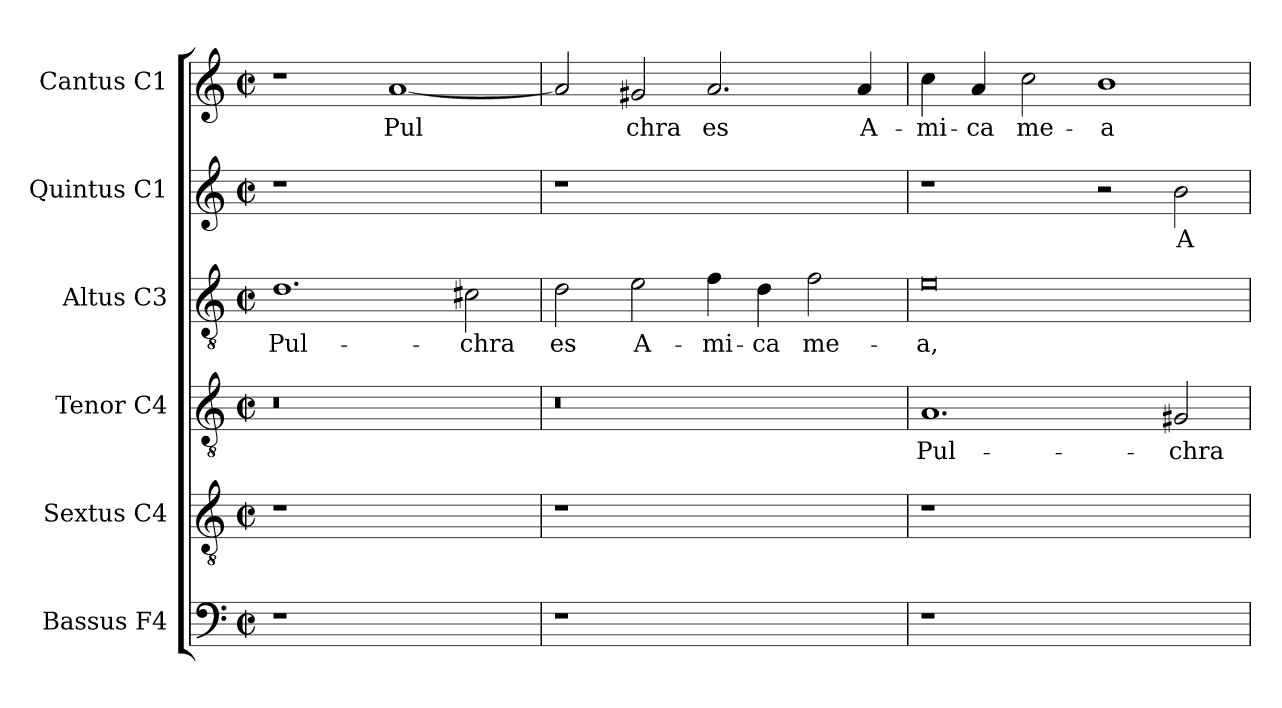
**kern	**kern	**kern	**text	**kern	**text	**kern	**text	**kern	**text
*part6	*part5	*part4	*part4	*part3	*part3	*part2	*part2	*part1	*part1
*staff6	*staff5	*staff4	*staff4	*staff3	*staff3	*staff2	*staff2	*staff1	*staff1
*I"Bassus  F4	*I"Sextus  C4	*I"Tenor  C4	*	*I"Altus  C3	*	*I"Quintus  C1	*	*I"Cantus  C1	*
!!LO:PB:g=z
*stria5	*stria5	*stria5	*	*stria5	*	*stria5	*	*stria5	*
*clefF4	*clefGv2	*clefGv2	*	*clefGv2	*	*clefG2	*	*clefG2	*
*k[]	*k[]	*k[]	*	*k[]	*	*k[]	*	*k[]	*
*C:	*C:	*C:	*	*C:	*	*C:	*	*C:	*
*M2/2	*M2/2	*M2/2	*	*M2/2	*	*M2/2	*	*M2/2	*
*met(c|)	*met(c|)	*met(c|)	*	*met(c|)	*	*met(c|)	*	*met(c|)	*
=1	=1	=1	=1	=1	=1	=1	=1	=1	=1
!	!	!	!	!	!LO:LY:b:cj	!	!	!	!
1r	1r	0r	.	1.d	Pul-	1r	.	1r	.
!	!	!	!	!	!	!	!	!	!LO:LY:b:cj
1ryy	1ryy	.	.	.	.	1ryy	.	[<1a	Pul-
!	!	!	!	!	!LO:LY:b:cj	!	!	!	!
.	.	.	.	2c#X\	-chra	.	.	.	.
=2	=2	=2	=2	=2	=2	=2	=2	=2	=2
!	!	!	!	!	!LO:LY:b:cj	!	!	!	!LO:LY:b:cj
1r	1r	0r	.	2d\	es	1r	.	2a/]	--
!	!	!	!	!	!LO:LY:b:cj	!	!	!	!LO:LY:b:cj
.	.	.	.	2e\	A-	.	.	2g#X/	-chra
!	!	!	!	!	!LO:LY:b:cj	!	!	!	!LO:LY:b:cj
1ryy	1ryy	.	.	4f\	-mi-	1ryy	.	2.a/	es
!	!	!	!	!	!LO:LY:b:cj	!	!	!	!
.	.	.	.	4d\	-ca	.	.	.	.
!	!	!	!	!	!LO:LY:b:cj	!	!	!	!
.	.	.	.	2f\	me-	.	.	.	.
!	!	!	!	!	!	!	!	!	!LO:LY:b:cj
.	.	.	.	.	.	.	.	4a/	A-
=3	=3	=3	=3	=3	=3	=3	=3	=3	=3
!	!	!	!LO:LY:b:cj	!	!LO:LY:b:cj	!	!	!	!LO:LY:b:cj
1r	1r	1.A	Pul-	0e	-a,	1r	.	4cc\	-mi-
!	!	!	!	!	!	!	!	!	!LO:LY:b:cj
.	.	.	.	.	.	.	.	4a/	-ca
!	!	!	!	!	!	!	!	!	!LO:LY:b:cj
.	.	.	.	.	.	.	.	2cc\	me-
!	!	!	!	!	!	!	!	!	!LO:LY:b:cj
1ryy	1ryy	.	.	.	.	2r	.	1b	-a
!	!	!	!LO:LY:b:cj	!	!	!	!LO:LY:b:cj	!	!
.	.	2G#X/	-chra	.	.	2b\	A-	.	.
=	=	=	=	=	=	=	=	=	=
*-	*-	*-	*-	*-	*-	*-	*-	*-	*-
